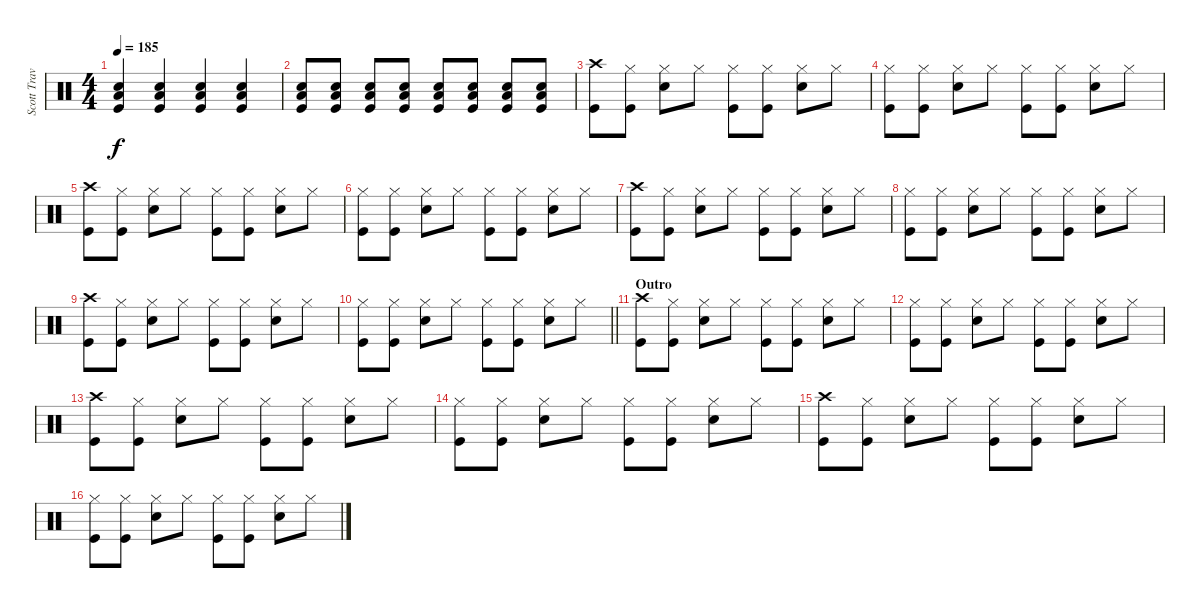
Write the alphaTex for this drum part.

\track ("Scott Travis" "Scott Trav") {instrument percussion}
\staff {score}
\articulation defaults
\ts (4 4)
\tempo 185
\clef neutral
\ks c
("Snare (hit) 2" "Low Floor Tom (hit)" "Kick (hit)").4{dy f} ("Snare (hit) 2" "Low Floor Tom (hit)" "Kick (hit)").4 ("Snare (hit) 2" "Low Floor Tom (hit)" "Kick (hit)").4 ("Snare (hit) 2" "Low Floor Tom (hit)" "Kick (hit)").4 |
("Snare (hit) 2" "Low Floor Tom (hit)" "Kick (hit)").8 ("Snare (hit) 2" "Low Floor Tom (hit)" "Kick (hit)").8 ("Snare (hit) 2" "Low Floor Tom (hit)" "Kick (hit)").8 ("Snare (hit) 2" "Low Floor Tom (hit)" "Kick (hit)").8 ("Snare (hit) 2" "Low Floor Tom (hit)" "Kick (hit)").8 ("Snare (hit) 2" "Low Floor Tom (hit)" "Kick (hit)").8 ("Snare (hit) 2" "Low Floor Tom (hit)" "Kick (hit)").8 ("Snare (hit) 2" "Low Floor Tom (hit)" "Kick (hit)").8 |
("Crash high (hit)" "Kick (hit)").8 ("Hi-Hat (closed)" "Kick (hit)").8 ("Hi-Hat (closed)" "Snare (hit) 2").8 "Hi-Hat (closed)".8 ("Hi-Hat (closed)" "Kick (hit)").8 ("Hi-Hat (closed)" "Kick (hit)").8 ("Hi-Hat (closed)" "Snare (hit) 2").8 "Hi-Hat (closed)".8 |
("Hi-Hat (closed)" "Kick (hit)").8 ("Hi-Hat (closed)" "Kick (hit)").8 ("Hi-Hat (closed)" "Snare (hit) 2").8 "Hi-Hat (closed)".8 ("Hi-Hat (closed)" "Kick (hit)").8 ("Hi-Hat (closed)" "Kick (hit)").8 ("Hi-Hat (closed)" "Snare (hit) 2").8 "Hi-Hat (closed)".8 |
("Crash high (hit)" "Kick (hit)").8 ("Hi-Hat (closed)" "Kick (hit)").8 ("Hi-Hat (closed)" "Snare (hit) 2").8 "Hi-Hat (closed)".8 ("Hi-Hat (closed)" "Kick (hit)").8 ("Hi-Hat (closed)" "Kick (hit)").8 ("Hi-Hat (closed)" "Snare (hit) 2").8 "Hi-Hat (closed)".8 |
("Hi-Hat (closed)" "Kick (hit)").8 ("Hi-Hat (closed)" "Kick (hit)").8 ("Hi-Hat (closed)" "Snare (hit) 2").8 "Hi-Hat (closed)".8 ("Hi-Hat (closed)" "Kick (hit)").8 ("Hi-Hat (closed)" "Kick (hit)").8 ("Hi-Hat (closed)" "Snare (hit) 2").8 "Hi-Hat (closed)".8 |
("Crash high (hit)" "Kick (hit)").8 ("Hi-Hat (closed)" "Kick (hit)").8 ("Hi-Hat (closed)" "Snare (hit) 2").8 "Hi-Hat (closed)".8 ("Hi-Hat (closed)" "Kick (hit)").8 ("Hi-Hat (closed)" "Kick (hit)").8 ("Hi-Hat (closed)" "Snare (hit) 2").8 "Hi-Hat (closed)".8 |
("Hi-Hat (closed)" "Kick (hit)").8 ("Hi-Hat (closed)" "Kick (hit)").8 ("Hi-Hat (closed)" "Snare (hit) 2").8 "Hi-Hat (closed)".8 ("Hi-Hat (closed)" "Kick (hit)").8 ("Hi-Hat (closed)" "Kick (hit)").8 ("Hi-Hat (closed)" "Snare (hit) 2").8 "Hi-Hat (closed)".8 |
("Crash high (hit)" "Kick (hit)").8 ("Hi-Hat (closed)" "Kick (hit)").8 ("Hi-Hat (closed)" "Snare (hit) 2").8 "Hi-Hat (closed)".8 ("Hi-Hat (closed)" "Kick (hit)").8 ("Hi-Hat (closed)" "Kick (hit)").8 ("Hi-Hat (closed)" "Snare (hit) 2").8 "Hi-Hat (closed)".8 |
\barLineRight lightlight
("Hi-Hat (closed)" "Kick (hit)").8 ("Hi-Hat (closed)" "Kick (hit)").8 ("Hi-Hat (closed)" "Snare (hit) 2").8 "Hi-Hat (closed)".8 ("Hi-Hat (closed)" "Kick (hit)").8 ("Hi-Hat (closed)" "Kick (hit)").8 ("Hi-Hat (closed)" "Snare (hit) 2").8 "Hi-Hat (closed)".8 |
\section ("" "Outro")
("Crash high (hit)" "Kick (hit)").8 ("Hi-Hat (closed)" "Kick (hit)").8 ("Hi-Hat (closed)" "Snare (hit) 2").8 "Hi-Hat (closed)".8 ("Hi-Hat (closed)" "Kick (hit)").8 ("Hi-Hat (closed)" "Kick (hit)").8 ("Hi-Hat (closed)" "Snare (hit) 2").8 "Hi-Hat (closed)".8 |
("Hi-Hat (closed)" "Kick (hit)").8 ("Hi-Hat (closed)" "Kick (hit)").8 ("Hi-Hat (closed)" "Snare (hit) 2").8 "Hi-Hat (closed)".8 ("Hi-Hat (closed)" "Kick (hit)").8 ("Hi-Hat (closed)" "Kick (hit)").8 ("Hi-Hat (closed)" "Snare (hit) 2").8 "Hi-Hat (closed)".8 |
("Crash high (hit)" "Kick (hit)").8 ("Hi-Hat (closed)" "Kick (hit)").8 ("Hi-Hat (closed)" "Snare (hit) 2").8 "Hi-Hat (closed)".8 ("Hi-Hat (closed)" "Kick (hit)").8 ("Hi-Hat (closed)" "Kick (hit)").8 ("Hi-Hat (closed)" "Snare (hit) 2").8 "Hi-Hat (closed)".8 |
("Hi-Hat (closed)" "Kick (hit)").8 ("Hi-Hat (closed)" "Kick (hit)").8 ("Hi-Hat (closed)" "Snare (hit) 2").8 "Hi-Hat (closed)".8 ("Hi-Hat (closed)" "Kick (hit)").8 ("Hi-Hat (closed)" "Kick (hit)").8 ("Hi-Hat (closed)" "Snare (hit) 2").8 "Hi-Hat (closed)".8 |
("Crash high (hit)" "Kick (hit)").8 ("Hi-Hat (closed)" "Kick (hit)").8 ("Hi-Hat (closed)" "Snare (hit) 2").8 "Hi-Hat (closed)".8 ("Hi-Hat (closed)" "Kick (hit)").8 ("Hi-Hat (closed)" "Kick (hit)").8 ("Hi-Hat (closed)" "Snare (hit) 2").8 "Hi-Hat (closed)".8 |
("Hi-Hat (closed)" "Kick (hit)").8 ("Hi-Hat (closed)" "Kick (hit)").8 ("Hi-Hat (closed)" "Snare (hit) 2").8 "Hi-Hat (closed)".8 ("Hi-Hat (closed)" "Kick (hit)").8 ("Hi-Hat (closed)" "Kick (hit)").8 ("Hi-Hat (closed)" "Snare (hit) 2").8 "Hi-Hat (closed)".8
